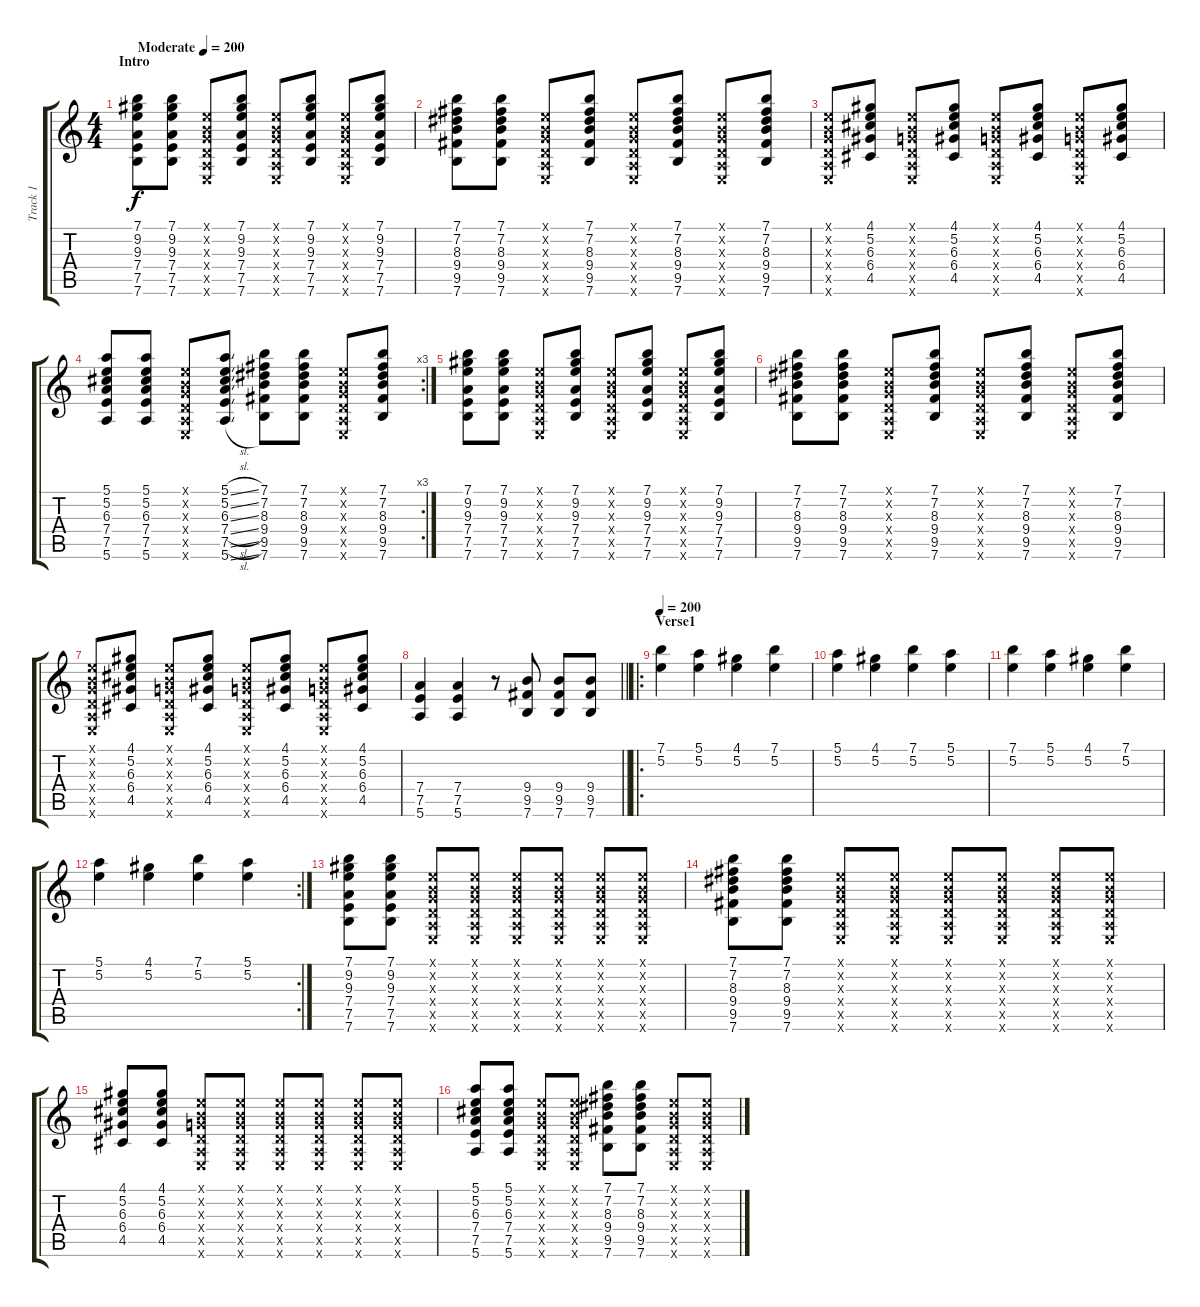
\track ("Track 1" "Track 1") {instrument electricguitarclean}
\staff {score tabs}
\tuning (E4 B3 G3 D3 A2 E2) {hide}
\ts (4 4)
\section ("" "Intro")
\tempo (200 "Moderate")
\clef g2
\ks c
(7.1 9.2 9.3 7.4 7.5 7.6).8{dy f instrument electricguitarclean} (7.1 9.2 9.3 7.4 7.5 7.6).8 (0.1{x} 0.2{x} 0.3{x} 0.4{x} 0.5{x} 0.6{x}).8 (7.1 9.2 9.3 7.4 7.5 7.6).8 (0.1{x} 0.2{x} 0.3{x} 0.4{x} 0.5{x} 0.6{x}).8 (7.1 9.2 9.3 7.4 7.5 7.6).8 (0.1{x} 0.2{x} 0.3{x} 0.4{x} 0.5{x} 0.6{x}).8 (7.1 9.2 9.3 7.4 7.5 7.6).8 |
(7.1 7.2 8.3 9.4 9.5 7.6).8 (7.1 7.2 8.3 9.4 9.5 7.6).8 (0.1{x} 0.2{x} 0.3{x} 0.4{x} 0.5{x} 0.6{x}).8 (7.1 7.2 8.3 9.4 9.5 7.6).8 (0.1{x} 0.2{x} 0.3{x} 0.4{x} 0.5{x} 0.6{x}).8 (7.1 7.2 8.3 9.4 9.5 7.6).8 (0.1{x} 0.2{x} 0.3{x} 0.4{x} 0.5{x} 0.6{x}).8 (7.1 7.2 8.3 9.4 9.5 7.6).8 |
(0.1{x} 0.2{x} 0.3{x} 0.4{x} 0.5{x} 0.6{x}).8 (4.1 5.2 6.3 6.4 4.5).8 (0.1{x} 0.2{x} 0.3{x} 0.4{x} 0.5{x} 0.6{x}).8 (4.1 5.2 6.3 6.4 4.5).8 (0.1{x} 0.2{x} 0.3{x} 0.4{x} 0.5{x} 0.6{x}).8 (4.1 5.2 6.3 6.4 4.5).8 (0.1{x} 0.2{x} 0.3{x} 0.4{x} 0.5{x} 0.6{x}).8 (4.1 5.2 6.3 6.4 4.5).8 |
\rc 3
(5.1 5.2 6.3 7.4 7.5 5.6).8 (5.1 5.2 6.3 7.4 7.5 5.6).8 (0.1{x} 0.2{x} 0.3{x} 0.4{x} 0.5{x} 0.6{x}).8 (5.1{sl} 5.2{sl} 6.3{sl} 7.4{sl} 7.5{sl} 5.6{sl}).8 (7.1 7.2 8.3 9.4 9.5 7.6).8 (7.1 7.2 8.3 9.4 9.5 7.6).8 (0.1{x} 0.2{x} 0.3{x} 0.4{x} 0.5{x} 0.6{x}).8 (7.1 7.2 8.3 9.4 9.5 7.6).8 |
(7.1 9.2 9.3 7.4 7.5 7.6).8 (7.1 9.2 9.3 7.4 7.5 7.6).8 (0.1{x} 0.2{x} 0.3{x} 0.4{x} 0.5{x} 0.6{x}).8 (7.1 9.2 9.3 7.4 7.5 7.6).8 (0.1{x} 0.2{x} 0.3{x} 0.4{x} 0.5{x} 0.6{x}).8 (7.1 9.2 9.3 7.4 7.5 7.6).8 (0.1{x} 0.2{x} 0.3{x} 0.4{x} 0.5{x} 0.6{x}).8 (7.1 9.2 9.3 7.4 7.5 7.6).8 |
(7.1 7.2 8.3 9.4 9.5 7.6).8 (7.1 7.2 8.3 9.4 9.5 7.6).8 (0.1{x} 0.2{x} 0.3{x} 0.4{x} 0.5{x} 0.6{x}).8 (7.1 7.2 8.3 9.4 9.5 7.6).8 (0.1{x} 0.2{x} 0.3{x} 0.4{x} 0.5{x} 0.6{x}).8 (7.1 7.2 8.3 9.4 9.5 7.6).8 (0.1{x} 0.2{x} 0.3{x} 0.4{x} 0.5{x} 0.6{x}).8 (7.1 7.2 8.3 9.4 9.5 7.6).8 |
(0.1{x} 0.2{x} 0.3{x} 0.4{x} 0.5{x} 0.6{x}).8 (4.1 5.2 6.3 6.4 4.5).8 (0.1{x} 0.2{x} 0.3{x} 0.4{x} 0.5{x} 0.6{x}).8 (4.1 5.2 6.3 6.4 4.5).8 (0.1{x} 0.2{x} 0.3{x} 0.4{x} 0.5{x} 0.6{x}).8 (4.1 5.2 6.3 6.4 4.5).8 (0.1{x} 0.2{x} 0.3{x} 0.4{x} 0.5{x} 0.6{x}).8 (4.1 5.2 6.3 6.4 4.5).8 |
\barLineRight lightlight
(7.4 7.5 5.6).4{instrument distortionguitar} (7.4 7.5 5.6).4 r.8 (9.4 9.5 7.6).8 (9.4 9.5 7.6).8 (9.4 9.5 7.6).8 |
\ro
\section ("" "Verse1")
\tempo 200
(7.1 5.2).4{instrument electricguitarclean} (5.1 5.2).4 (4.1 5.2).4 (7.1 5.2).4 |
(5.1 5.2).4 (4.1 5.2).4 (7.1 5.2).4 (5.1 5.2).4 |
(7.1 5.2).4 (5.1 5.2).4 (4.1 5.2).4 (7.1 5.2).4 |
\rc 2
(5.1 5.2).4 (4.1 5.2).4 (7.1 5.2).4 (5.1 5.2).4 |
(7.1 9.2 9.3 7.4 7.5 7.6).8 (7.1 9.2 9.3 7.4 7.5 7.6).8 (0.1{x} 0.2{x} 0.3{x} 0.4{x} 0.5{x} 0.6{x}).8 (0.1{x} 0.2{x} 0.3{x} 0.4{x} 0.5{x} 0.6{x}).8 (0.1{x} 0.2{x} 0.3{x} 0.4{x} 0.5{x} 0.6{x}).8 (0.1{x} 0.2{x} 0.3{x} 0.4{x} 0.5{x} 0.6{x}).8 (0.1{x} 0.2{x} 0.3{x} 0.4{x} 0.5{x} 0.6{x}).8 (0.1{x} 0.2{x} 0.3{x} 0.4{x} 0.5{x} 0.6{x}).8 |
(7.1 7.2 8.3 9.4 9.5 7.6).8 (7.1 7.2 8.3 9.4 9.5 7.6).8 (0.1{x} 0.2{x} 0.3{x} 0.4{x} 0.5{x} 0.6{x}).8 (0.1{x} 0.2{x} 0.3{x} 0.4{x} 0.5{x} 0.6{x}).8 (0.1{x} 0.2{x} 0.3{x} 0.4{x} 0.5{x} 0.6{x}).8 (0.1{x} 0.2{x} 0.3{x} 0.4{x} 0.5{x} 0.6{x}).8 (0.1{x} 0.2{x} 0.3{x} 0.4{x} 0.5{x} 0.6{x}).8 (0.1{x} 0.2{x} 0.3{x} 0.4{x} 0.5{x} 0.6{x}).8 |
(4.1 5.2 6.3 6.4 4.5).8 (4.1 5.2 6.3 6.4 4.5).8 (0.1{x} 0.2{x} 0.3{x} 0.4{x} 0.5{x} 0.6{x}).8 (0.1{x} 0.2{x} 0.3{x} 0.4{x} 0.5{x} 0.6{x}).8 (0.1{x} 0.2{x} 0.3{x} 0.4{x} 0.5{x} 0.6{x}).8 (0.1{x} 0.2{x} 0.3{x} 0.4{x} 0.5{x} 0.6{x}).8 (0.1{x} 0.2{x} 0.3{x} 0.4{x} 0.5{x} 0.6{x}).8 (0.1{x} 0.2{x} 0.3{x} 0.4{x} 0.5{x} 0.6{x}).8 |
(5.1 5.2 6.3 7.4 7.5 5.6).8 (5.1 5.2 6.3 7.4 7.5 5.6).8 (0.1{x} 0.2{x} 0.3{x} 0.4{x} 0.5{x} 0.6{x}).8 (0.1{x} 0.2{x} 0.3{x} 0.4{x} 0.5{x} 0.6{x}).8 (7.1 7.2 8.3 9.4 9.5 7.6).8 (7.1 7.2 8.3 9.4 9.5 7.6).8 (0.1{x} 0.2{x} 0.3{x} 0.4{x} 0.5{x} 0.6{x}).8 (0.1{x} 0.2{x} 0.3{x} 0.4{x} 0.5{x} 0.6{x}).8
